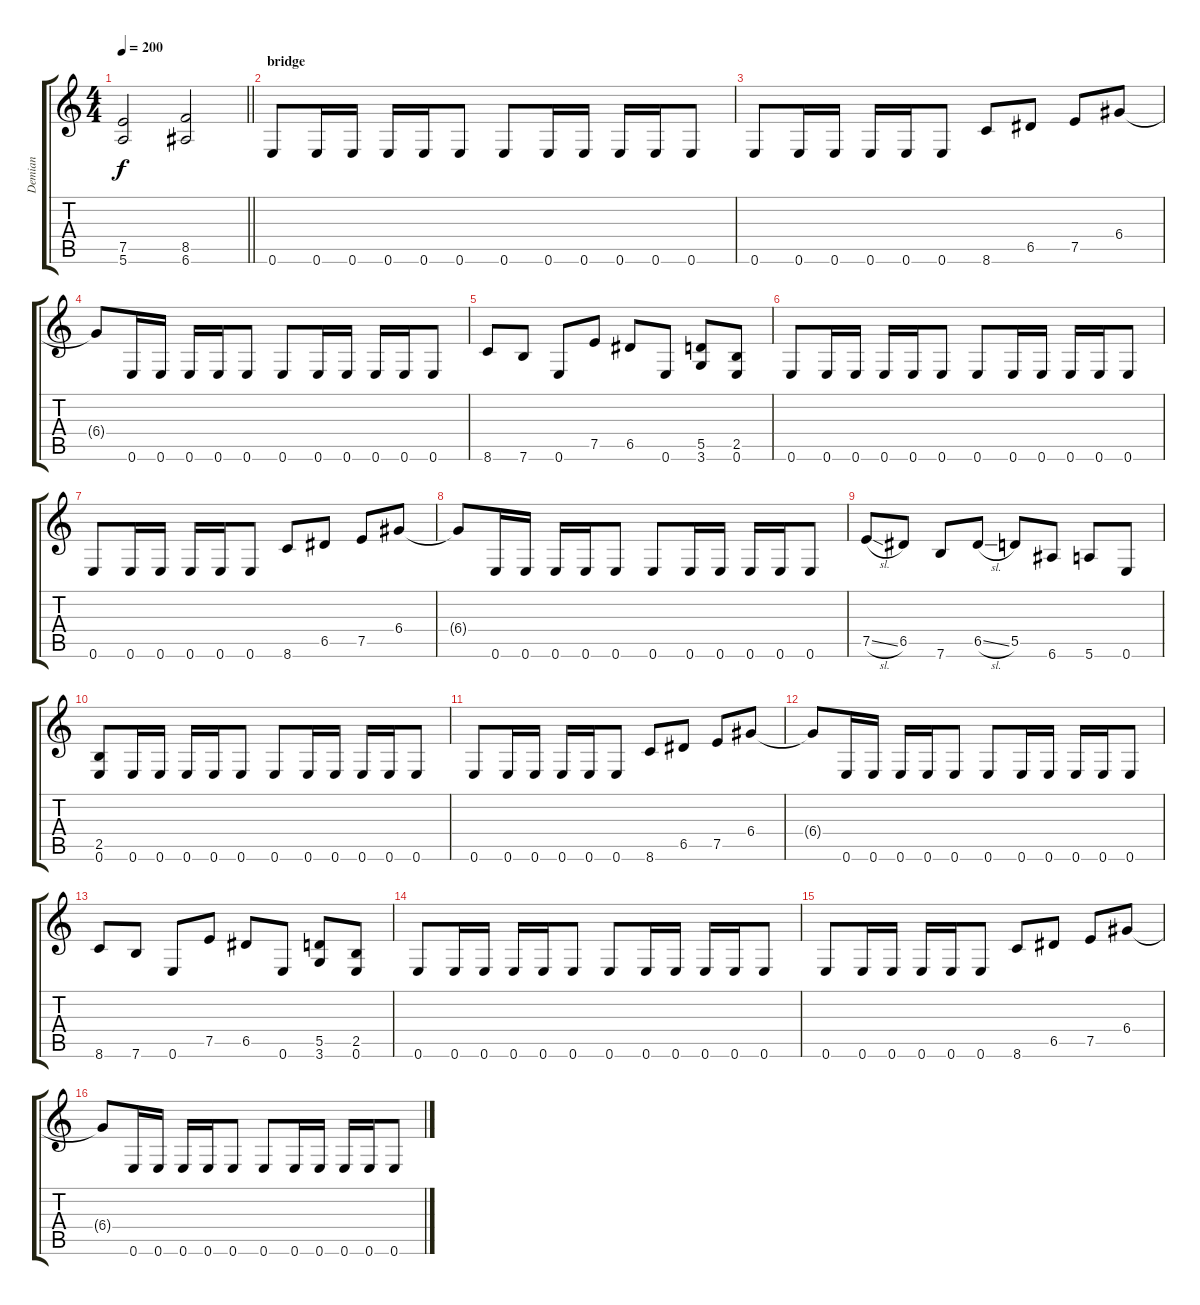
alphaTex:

\track ("Demian" "Demian") {instrument distortionguitar}
\staff {score tabs}
\tuning (E4 B3 G3 D3 A2 E2) {hide}
\ts (4 4)
\tempo 200
\clef g2
\barLineRight lightlight
\ks c
(7.5 5.6).2{dy f} (8.5 6.6).2 |
\section ("" "bridge")
0.6.8 0.6.16 0.6.16 0.6.16 0.6.16 0.6.8 0.6.8 0.6.16 0.6.16 0.6.16 0.6.16 0.6.8 |
0.6.8 0.6.16 0.6.16 0.6.16 0.6.16 0.6.8 8.6.8 6.5.8 7.5.8 6.4.8 |
6.4{t}.8 0.6.16 0.6.16 0.6.16 0.6.16 0.6.8 0.6.8 0.6.16 0.6.16 0.6.16 0.6.16 0.6.8 |
8.6.8 7.6.8 0.6.8 7.5.8 6.5.8 0.6.8 (5.5 3.6).8 (2.5 0.6).8 |
0.6.8 0.6.16 0.6.16 0.6.16 0.6.16 0.6.8 0.6.8 0.6.16 0.6.16 0.6.16 0.6.16 0.6.8 |
0.6.8 0.6.16 0.6.16 0.6.16 0.6.16 0.6.8 8.6.8 6.5.8 7.5.8 6.4.8 |
6.4{t}.8 0.6.16 0.6.16 0.6.16 0.6.16 0.6.8 0.6.8 0.6.16 0.6.16 0.6.16 0.6.16 0.6.8 |
7.5{sl}.8 6.5.8 7.6.8 6.5{sl}.8 5.5.8 6.6.8 5.6.8 0.6.8 |
(2.5 0.6).8 0.6.16 0.6.16 0.6.16 0.6.16 0.6.8 0.6.8 0.6.16 0.6.16 0.6.16 0.6.16 0.6.8 |
0.6.8 0.6.16 0.6.16 0.6.16 0.6.16 0.6.8 8.6.8 6.5.8 7.5.8 6.4.8 |
6.4{t}.8 0.6.16 0.6.16 0.6.16 0.6.16 0.6.8 0.6.8 0.6.16 0.6.16 0.6.16 0.6.16 0.6.8 |
8.6.8 7.6.8 0.6.8 7.5.8 6.5.8 0.6.8 (5.5 3.6).8 (2.5 0.6).8 |
0.6.8 0.6.16 0.6.16 0.6.16 0.6.16 0.6.8 0.6.8 0.6.16 0.6.16 0.6.16 0.6.16 0.6.8 |
0.6.8 0.6.16 0.6.16 0.6.16 0.6.16 0.6.8 8.6.8 6.5.8 7.5.8 6.4.8 |
6.4{t}.8 0.6.16 0.6.16 0.6.16 0.6.16 0.6.8 0.6.8 0.6.16 0.6.16 0.6.16 0.6.16 0.6.8
